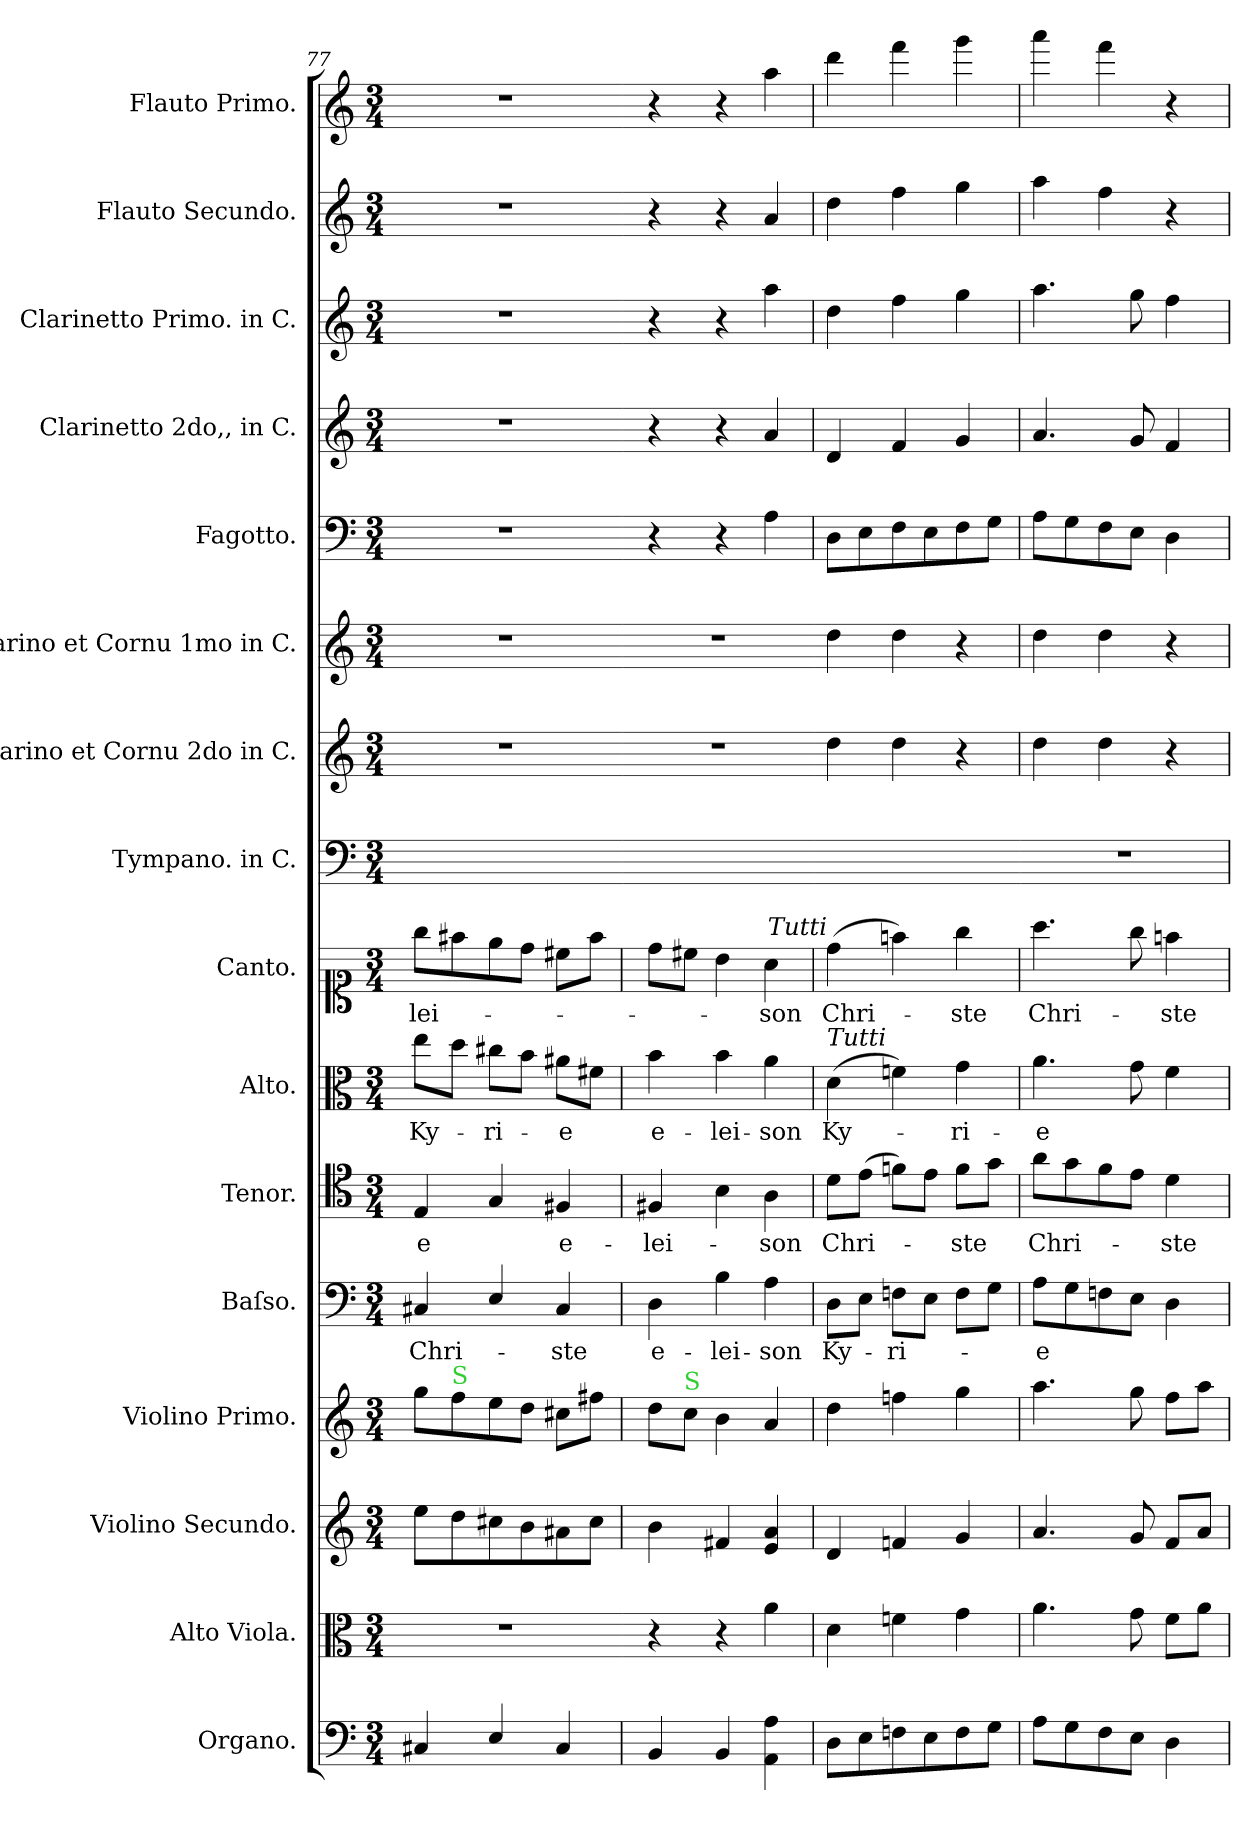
**kern	**kern	**kern	**dynam	**kern	**dynam	**kern	**text	**kern	**text	**kern	**text	**kern	**text	**kern	**kern	**kern	**kern	**kern	**kern	**kern	**kern
*part16	*part15	*part14	*part14	*part13	*part13	*part12	*part12	*part11	*part11	*part10	*part10	*part9	*part9	*part8	*part7	*part6	*part5	*part4	*part3	*part2	*part1
*staff16	*staff15	*staff14	*staff14	*staff13	*staff13	*staff12	*staff12	*staff11	*staff11	*staff10	*staff10	*staff9	*staff9	*staff8	*staff7	*staff6	*staff5	*staff4	*staff3	*staff2	*staff1
*I"Organo.	*I"Alto Viola.	*I"Violino Secundo.	*	*I"Violino Primo.	*	*I"Baſso.	*	*I"Tenor.	*	*I"Alto.	*	*I"Canto.	*	*I"Tympano. in C.	*I"Clarino et Cornu 2do in C.	*I"Clarino et Cornu 1mo in C.	*I"Fagotto.	*I"Clarinetto 2do,, in C.	*I"Clarinetto Primo. in C.	*I"Flauto Secundo.	*I"Flauto Primo.
*I'[Org]	*I'[A-vla]	*I'[Vl 2]	*	*I'[Vl 1]	*	*I'[B]	*	*I'[T]	*	*I'[A]	*	*	*	*	*I'[Clno 2]	*I'[Clno 1]	*I'[Fag]	*I'[Cl 2 in C]	*I'[Cl 1 in C]	*I'[Fl 2]	*I'[Fl 1]
*clefF4	*clefC3	*clefG2	*	*clefG2	*	*clefF4	*	*clefC4	*	*clefC3	*	*clefC1	*	*clefF4	*clefG2	*clefG2	*clefF4	*clefG2	*clefG2	*clefG2	*clefG2
*k[]	*k[]	*k[]	*	*k[]	*	*k[]	*	*k[]	*	*k[]	*	*k[]	*	*k[]	*k[]	*k[]	*k[]	*k[]	*k[]	*k[]	*k[]
*a:	*a:	*a:	*	*a:	*	*a:	*	*a:	*	*a:	*	*a:	*	*a:	*a:	*a:	*a:	*a:	*a:	*a:	*a:
*M3/4	*M3/4	*M3/4	*	*M3/4	*	*M3/4	*	*M3/4	*	*M3/4	*	*M3/4	*	*M3/4	*M3/4	*M3/4	*M3/4	*M3/4	*M3/4	*M3/4	*M3/4
=77	=77	=77	=77	=77	=77	=77	=77	=77	=77	=77	=77	=77	=77	=77	=77	=77	=77	=77	=77	=77	=77
!	!	!	!	!	!	!	!LO:LY:i	!	!	!	!	!	!	!	!	!	!	!	!	!	!
4C#X/	2.r	8ee\L	.	8gg\L	.	4C#X/	Chri-	4E/	-e	8ee\L	Ky-	8gg\L	-lei-	2.ryy	2.r	2.r	2.r	2.r	2.r	2.r	2.r
!	!	!	!	!LO:TX:a:color=limegreen:t=S	!	!	!	!	!	!	!	!	!	!	!	!	!	!	!	!	!
.	.	8dd\	.	8ff\	.	.	.	.	.	8dd\J	.	8ff#X\	.	.	.	.	.	.	.	.	.
4E/	.	8cc#X\	.	8ee\	.	4E/	.	4G/	.	8cc#X\L	-ri-	8ee\	.	.	.	.	.	.	.	.	.
.	.	8b\	.	8dd\J	.	.	.	.	.	8b\J	.	8dd\J	.	.	.	.	.	.	.	.	.
!	!	!	!	!	!	!	!LO:LY:i	!	!	!	!	!	!	!	!	!	!	!	!	!	!
4C#/	.	8a#X\	.	8cc#X\L	.	4C#/	-ste	4F#X/	e-	8a#X\L	-e	8cc#X\L	.	.	.	.	.	.	.	.	.
.	.	8cc#\J	.	8ff#X\J	.	.	.	.	.	8f#X\J	.	8ff#\J	.	.	.	.	.	.	.	.	.
=78	=78	=78	=78	=78	=78	=78	=78	=78	=78	=78	=78	=78	=78	=78-	=78-	=78-	=78	=78	=78	=78	=78
4BB/	4r	4b\	.	8dd\L	.	4D\	e-	4F#X/	-lei-	4b\	e-	8dd\L	.	2.ryy	2.r	2.r	4r	4r	4r	4r	4r
!	!	!	!	!LO:TX:a:color=limegreen:t=S	!	!	!	!	!	!	!	!	!	!	!	!	!	!	!	!	!
.	.	.	.	8cc\J	.	.	.	.	.	.	.	8cc#X\J	.	.	.	.	.	.	.	.	.
4BB/	4r	4f#X/	.	4b\	.	4B\	-lei-	4B\	.	4b\	-lei-	4b\	.	.	.	.	4r	4r	4r	4r	4r
!	!	!	!	!	!LO:DY:b:rj	!	!	!	!	!	!	!	!	!	!	!	!	!	!	!	!
4AA\ 4A\	4a\	4e/ 4a/	.	4a/	fo	4A\	-son	4A\	-son	4a\	-son	4a\	-son	.	.	.	4A\	4a/	4aa\	4a/	4aa\
=79	=79	=79	=79	=79	=79	=79	=79	=79	=79	=79	=79	=79	=79	=79-	=79	=79	=79	=79	=79	=79	=79
!	!	!	!	!	!	!	!	!	!	!	!	!LO:TX:a:i:rj:t=Tutti	!	!	!	!	!	!	!	!	!
!	!	!	!	!	!	!	!	!	!	!LO:TX:a:i:t=Tutti	!	!	!	!	!	!	!	!	!	!	!
!	!	!	!LO:DY:b:rj	!	!	!	!	!	!	!	!	!	!	!	!	!	!	!	!	!	!
8D\L	4d\	4d/	fo	4dd\	.	8D\L	Ky-	8d\L	Chri-	(>4d\	Ky-	(>4dd\	Chri-	2.ryy	4dd\	4dd\	8D\L	4d/	4dd\	4dd\	4ddd\
8E\	.	.	.	.	.	8E\J	.	(>8e\J	.	.	.	.	.	.	.	.	8E\	.	.	.	.
8Fn\	4fn\	4fn/	.	4ffn\	.	8Fn\L	-ri-	8fn\L)	.	4fn\)	.	4ffn\)	.	.	4dd\	4dd\	8F\	4f/	4ff\	4ff\	4fff\
8E\	.	.	.	.	.	8E\J	.	8e\J	.	.	.	.	.	.	.	.	8E\	.	.	.	.
8F\	4g\	4g/	.	4gg\	.	8F\L	.	8f\L	-ste	4g\	-ri-	4gg\	-ste	.	4r	4r	8F\	4g/	4gg\	4gg\	4ggg\
8G\J	.	.	.	.	.	8G\J	.	8g\J	.	.	.	.	.	.	.	.	8G\J	.	.	.	.
=80	=80	=80	=80	=80	=80	=80	=80	=80	=80	=80	=80	=80	=80	=80-	=80	=80	=80	=80	=80	=80	=80
8A\L	4.a\	4.a/	.	4.aa\	.	8A\L	-e	8a\L	Chri-	4.a\	-e	4.aa\	Chri-	2.r	4dd\	4dd\	8A\L	4.a/	4.aa\	4aa\	4aaa\
8G\	.	.	.	.	.	8G\	.	8g\	.	.	.	.	.	.	.	.	8G\	.	.	.	.
8F\	.	.	.	.	.	8Fn\	.	8f\	.	.	.	.	.	.	4dd\	4dd\	8F\	.	.	4ff\	4fff\
8E\J	8g\	8g/	.	8gg\	.	8E\J	.	8e\J	.	8g\	.	8gg\	.	.	.	.	8E\J	8g/	8gg\	.	.
4D\	8f\L	8f/L	.	8ff\L	.	4D\	.	4d\	-ste	4f\	.	4ffn\	-ste	.	4r	4r	4D\	4f/	4ff\	4r	4r
.	8a\J	8a/J	.	8aa\J	.	.	.	.	.	.	.	.	.	.	.	.	.	.	.	.	.
=	=	=	=	=	=	=	=	=	=	=	=	=	=	=	=	=	=	=	=	=	=
*-	*-	*-	*-	*-	*-	*-	*-	*-	*-	*-	*-	*-	*-	*-	*-	*-	*-	*-	*-	*-	*-
